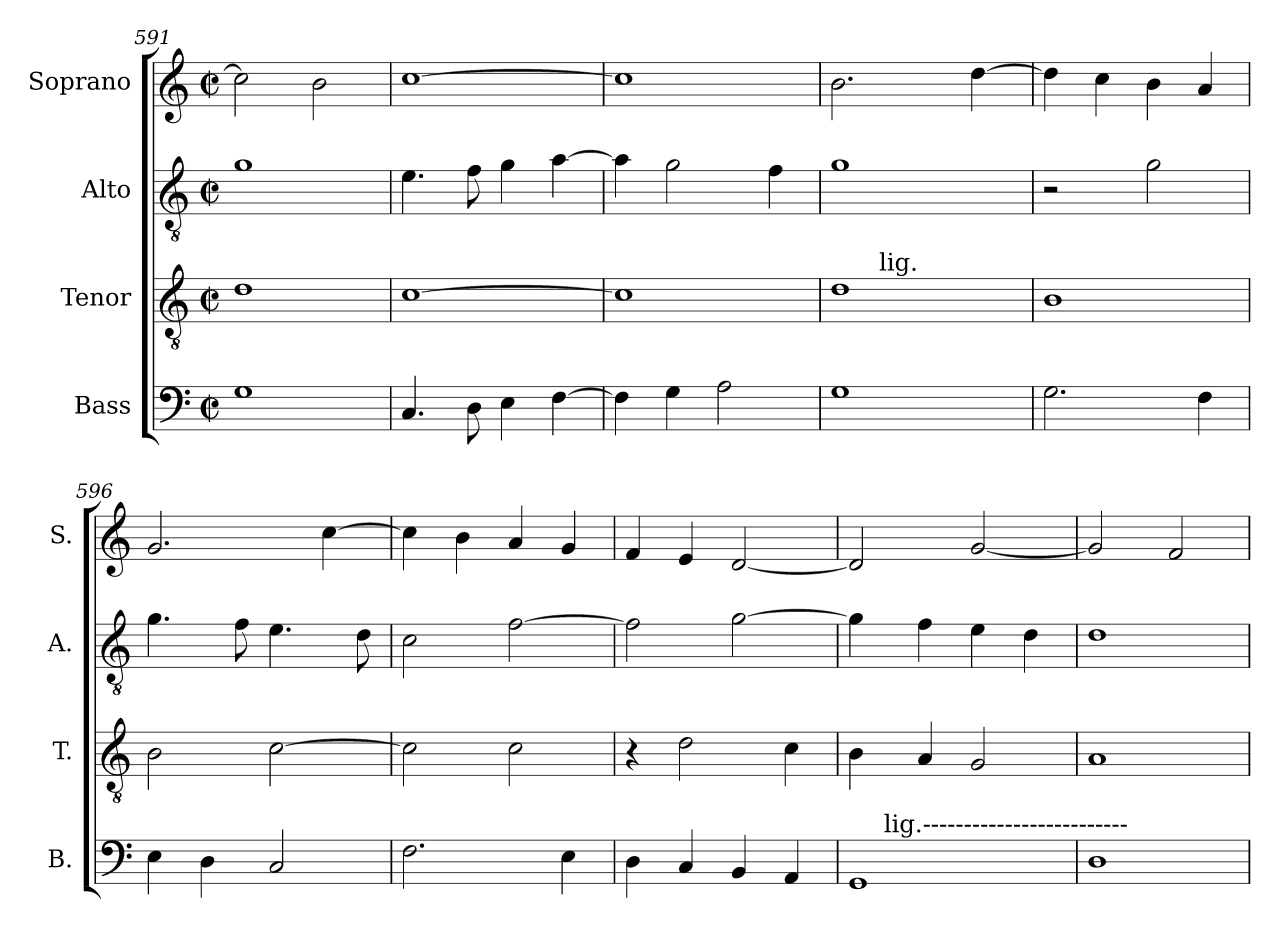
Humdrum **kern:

**kern	**kern	**kern	**kern
*part4	*part3	*part2	*part1
*staff4	*staff3	*staff2	*staff1
*I"Bass	*I"Tenor	*I"Alto	*I"Soprano
*I'B.	*I'T.	*I'A.	*I'S.
*clefF4	*clefGv2	*clefGv2	*clefG2
*k[]	*k[]	*k[]	*k[]
*C:	*C:	*C:	*C:
*M2/2	*M2/2	*M2/2	*M2/2
*met(c|)	*met(c|)	*met(c|)	*met(c|)
=591	=591	=591	=591
1G	1d	1g	2cc\]
.	.	.	2b\
=592	=592	=592	=592
4.C/	[>1c	4.e\	[>1cc
8D\	.	8f\	.
4E\	.	4g\	.
[>4F\	.	[>4a\	.
=593	=593	=593	=593
4F\]	1c]	4a\]	1cc]
4G\	.	2g\	.
2A\	.	.	.
.	.	4f\	.
=594	=594	=594	=594
*	*^	*	*
1G	1d	8..ryy	1g	2.b\
!	!	!LO:TX:a:t=lig.	!	!
.	.	2ryy	.	.
.	.	4ryy	.	.
.	.	.	.	[>4dd\
.	.	32ryy	.	.
*	*v	*v	*	*
=595	=595	=595	=595
2.G\	1B	2r	4dd\]
.	.	.	4cc\
.	.	2g\	4b\
4F\	.	.	4a/
=596	=596	=596	=596
4E\	2B\	4.g\	2.g/
4D\	.	.	.
.	.	8f\	.
2C/	[<2c\	4.e\	.
.	.	.	[<4cc\
.	.	8d\	.
!!LO:LB:g=z
=597	=597	=597	=597
2.F\	2c\]	2c\	4cc\]
.	.	.	4b\
.	2c\	[>2f\	4a/
4E\	.	.	4g/
=598	=598	=598	=598
4D\	4r	2f\]	4f/
4C/	2d\	.	4e/
4BB/	.	[>2g\	[<2d/
4AA/	4c\	.	.
=599	=599	=599	=599
*^	*	*	*
1GG	8ryy	4B\	4g\]	2d/]
!	!LO:TX:a:t=lig.-------------------------	!	!	!
.	2..ryy	.	.	.
.	.	4A/	4f\	.
.	.	2G/	4e\	[<2g/
.	.	.	4d\	.
*v	*v	*	*	*
=600	=600	=600	=600
1D	1A	1d	2g/]
.	.	.	2f/
=	=	=	=
*-	*-	*-	*-
